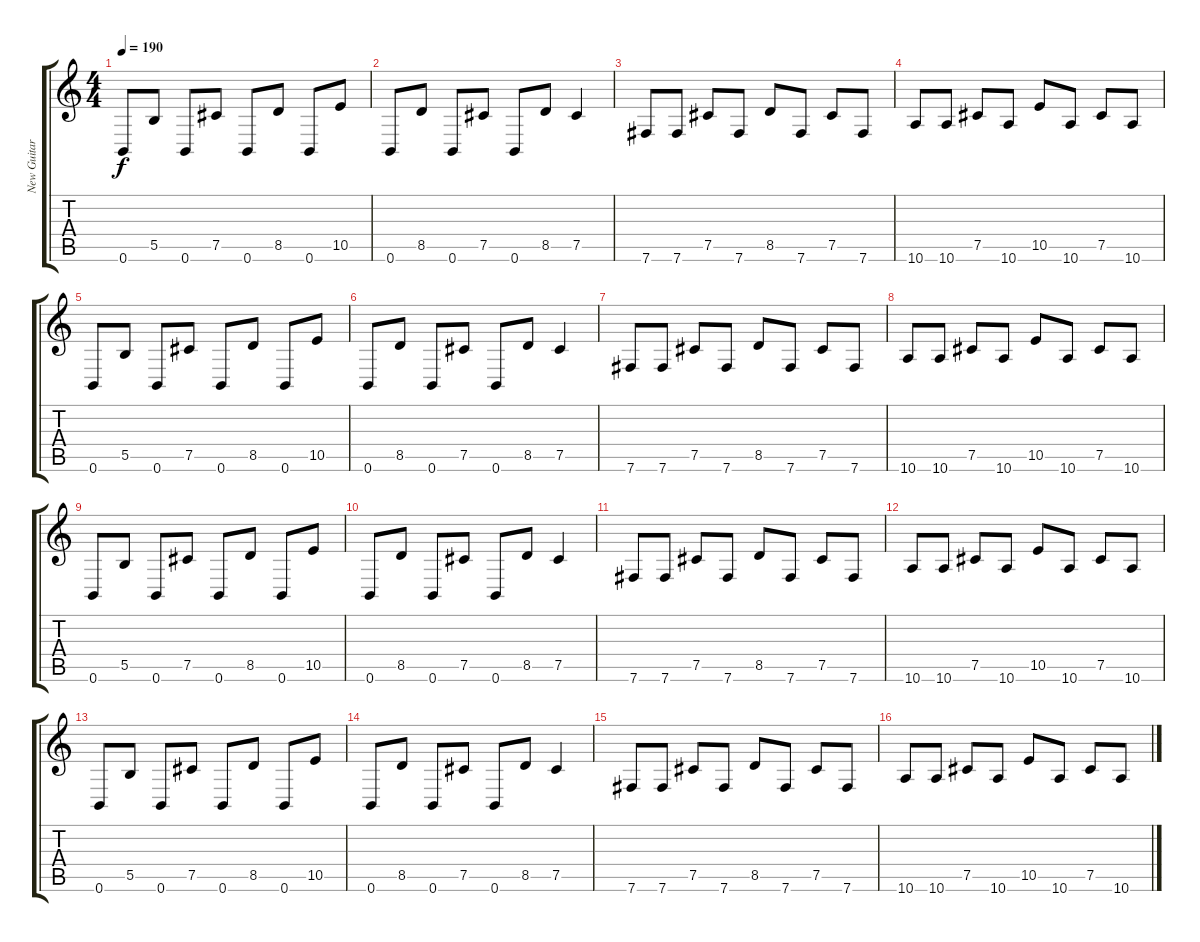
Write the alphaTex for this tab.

\track ("New Guitar" "New Guitar") {instrument distortionguitar}
\staff {score tabs}
\tuning (Db4 Ab3 E3 B2 Gb2 B1) {hide}
\ts (4 4)
\tempo 190
\clef g2
\ks c
0.6.8{dy f instrument distortionguitar} 5.5.8 0.6.8 7.5.8 0.6.8 8.5.8 0.6.8 10.5.8 |
0.6.8 8.5.8 0.6.8 7.5.8 0.6.8 8.5.8 7.5.4 |
7.6.8 7.6.8 7.5.8 7.6.8 8.5.8 7.6.8 7.5.8 7.6.8 |
10.6.8 10.6.8 7.5.8 10.6.8 10.5.8 10.6.8 7.5.8 10.6.8 |
0.6.8 5.5.8 0.6.8 7.5.8 0.6.8 8.5.8 0.6.8 10.5.8 |
0.6.8 8.5.8 0.6.8 7.5.8 0.6.8 8.5.8 7.5.4 |
7.6.8 7.6.8 7.5.8 7.6.8 8.5.8 7.6.8 7.5.8 7.6.8 |
10.6.8 10.6.8 7.5.8 10.6.8 10.5.8 10.6.8 7.5.8 10.6.8 |
0.6.8 5.5.8 0.6.8 7.5.8 0.6.8 8.5.8 0.6.8 10.5.8 |
0.6.8 8.5.8 0.6.8 7.5.8 0.6.8 8.5.8 7.5.4 |
7.6.8 7.6.8 7.5.8 7.6.8 8.5.8 7.6.8 7.5.8 7.6.8 |
10.6.8 10.6.8 7.5.8 10.6.8 10.5.8 10.6.8 7.5.8 10.6.8 |
0.6.8 5.5.8 0.6.8 7.5.8 0.6.8 8.5.8 0.6.8 10.5.8 |
0.6.8 8.5.8 0.6.8 7.5.8 0.6.8 8.5.8 7.5.4 |
7.6.8 7.6.8 7.5.8 7.6.8 8.5.8 7.6.8 7.5.8 7.6.8 |
10.6.8 10.6.8 7.5.8 10.6.8 10.5.8 10.6.8 7.5.8 10.6.8
